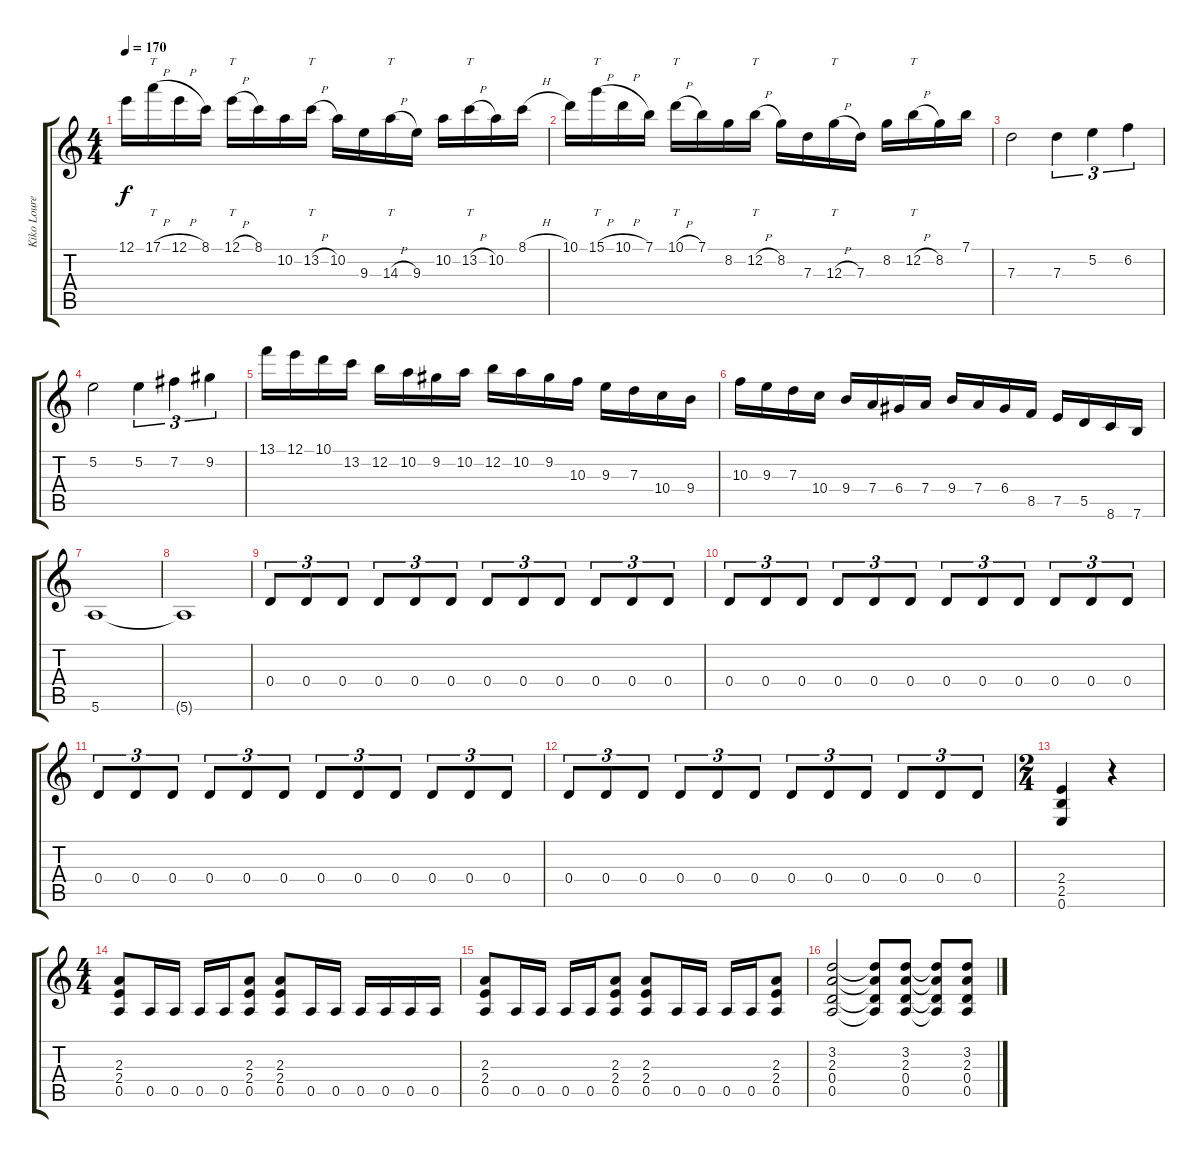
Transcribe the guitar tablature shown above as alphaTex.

\track ("Kiko Loureiro" "Kiko Loure") {instrument distortionguitar}
\staff {score tabs}
\tuning (E4 B3 G3 D3 A2 E2) {hide}
\ts (4 4)
\tempo 170
\clef g2
\ks c
12.1.16{dy f} 17.1{h}.16{tt} 12.1{h}.16 8.1.16 12.1{h}.16{tt} 8.1.16 10.2.16 13.2{h}.16{tt} 10.2.16 9.3.16 14.3{h}.16{tt} 9.3.16 10.2.16 13.2{h}.16{tt} 10.2.16 8.1{h}.16 |
10.1.16 15.1{h}.16{tt} 10.1{h}.16 7.1.16 10.1{h}.16{tt} 7.1.16 8.2.16 12.2{h}.16{tt} 8.2.16 7.3.16 12.3{h}.16{tt} 7.3.16 8.2.16 12.2{h}.16{tt} 8.2.16 7.1.16 |
7.3.2 7.3.4{tu (3 2)} 5.2.4{tu (3 2)} 6.2.4{tu (3 2)} |
5.2.2 5.2.4{tu (3 2)} 7.2.4{tu (3 2)} 9.2.4{tu (3 2)} |
13.1.16 12.1.16 10.1.16 13.2.16 12.2.16 10.2.16 9.2.16 10.2.16 12.2.16 10.2.16 9.2.16 10.3.16 9.3.16 7.3.16 10.4.16 9.4.16 |
10.3.16 9.3.16 7.3.16 10.4.16 9.4.16 7.4.16 6.4.16 7.4.16 9.4.16 7.4.16 6.4.16 8.5.16 7.5.16 5.5.16 8.6.16 7.6.16 |
5.6.1 |
5.6{t}.1 |
0.4.8{tu (3 2)} 0.4.8{tu (3 2)} 0.4.8{tu (3 2)} 0.4.8{tu (3 2)} 0.4.8{tu (3 2)} 0.4.8{tu (3 2)} 0.4.8{tu (3 2)} 0.4.8{tu (3 2)} 0.4.8{tu (3 2)} 0.4.8{tu (3 2)} 0.4.8{tu (3 2)} 0.4.8{tu (3 2)} |
0.4.8{tu (3 2)} 0.4.8{tu (3 2)} 0.4.8{tu (3 2)} 0.4.8{tu (3 2)} 0.4.8{tu (3 2)} 0.4.8{tu (3 2)} 0.4.8{tu (3 2)} 0.4.8{tu (3 2)} 0.4.8{tu (3 2)} 0.4.8{tu (3 2)} 0.4.8{tu (3 2)} 0.4.8{tu (3 2)} |
0.4.8{tu (3 2)} 0.4.8{tu (3 2)} 0.4.8{tu (3 2)} 0.4.8{tu (3 2)} 0.4.8{tu (3 2)} 0.4.8{tu (3 2)} 0.4.8{tu (3 2)} 0.4.8{tu (3 2)} 0.4.8{tu (3 2)} 0.4.8{tu (3 2)} 0.4.8{tu (3 2)} 0.4.8{tu (3 2)} |
0.4.8{tu (3 2)} 0.4.8{tu (3 2)} 0.4.8{tu (3 2)} 0.4.8{tu (3 2)} 0.4.8{tu (3 2)} 0.4.8{tu (3 2)} 0.4.8{tu (3 2)} 0.4.8{tu (3 2)} 0.4.8{tu (3 2)} 0.4.8{tu (3 2)} 0.4.8{tu (3 2)} 0.4.8{tu (3 2)} |
\ts (2 4)
(2.4 2.5 0.6).4 r.4 |
\ts (4 4)
(2.3 2.4 0.5).8 0.5.16 0.5.16 0.5.16 0.5.16 (2.3 2.4 0.5).8 (2.3 2.4 0.5).8 0.5.16 0.5.16 0.5.16 0.5.16 0.5.16 0.5.16 |
(2.3 2.4 0.5).8 0.5.16 0.5.16 0.5.16 0.5.16 (2.3 2.4 0.5).8 (2.3 2.4 0.5).8 0.5.16 0.5.16 0.5.16 0.5.16 (2.3 2.4 0.5).8 |
(3.2 2.3 0.4 0.5).2 (3.2{t} 2.3{t} 0.4{t} 0.5{t}).8 (3.2 2.3 0.4 0.5).8 (3.2{t} 2.3{t} 0.4{t} 0.5{t}).8 (3.2 2.3 0.4 0.5).8
